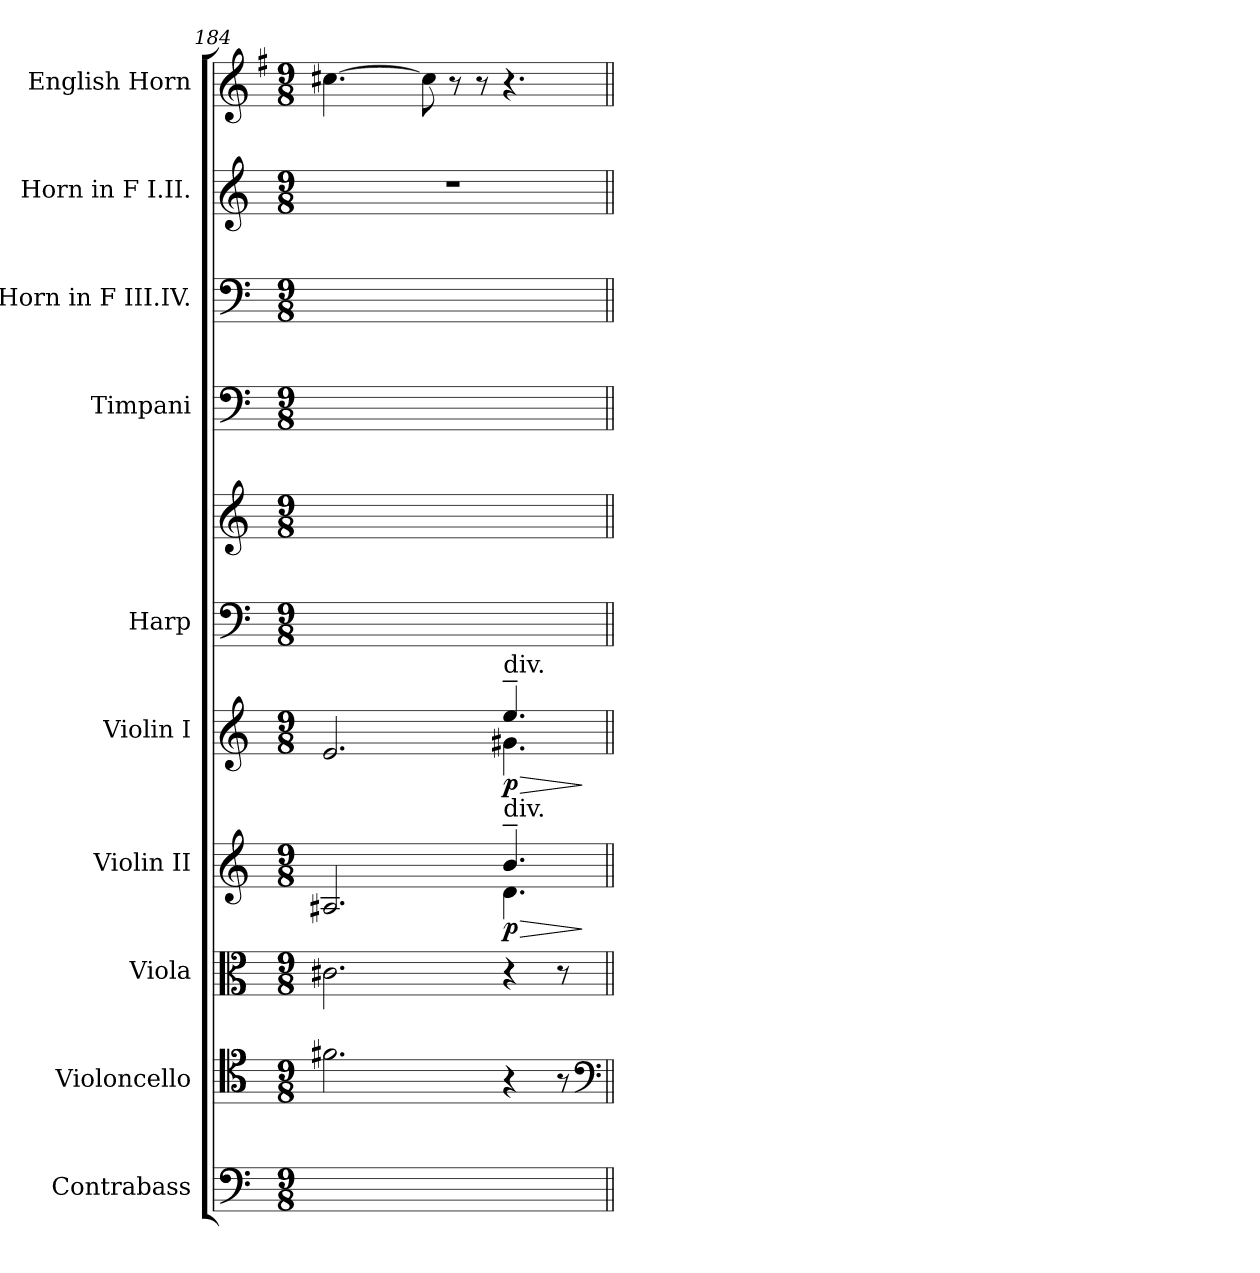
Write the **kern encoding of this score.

**kern	**kern	**kern	**kern	**dynam	**kern	**dynam	**kern	**kern	**kern	**kern	**kern	**kern
*part10	*part9	*part8	*part7	*part7	*part6	*part6	*part5	*part5	*part4	*part3	*part2	*part1
*staff11	*staff10	*staff9	*staff8	*staff8	*staff7	*staff7	*staff6	*staff5	*staff4	*staff3	*staff2	*staff1
*I"Contrabass	*I"Violoncello	*I"Viola	*I"Violin II	*	*I"Violin I	*	*I"Harp	*	*I"Timpani	*I"Horn in F III.IV.	*I"Horn in F I.II.	*I"English Horn
*I'Cb.	*I'Vc.	*I'Vla.	*I'2.Vln.	*	*I'1.Vln.	*	*I'Hp.	*	*I'Timp.	*I'3.4.Hn.	*I'1.2.Hn.	*I'E.H.
*clefF4	*clefC4	*clefC3	*clefG2	*	*clefG2	*	*clefF4	*clefG2	*clefF4	*clefF4	*clefG2	*clefG2
*ITrd7c12	*	*	*	*	*	*	*	*	*	*ITrd-3c-5	*ITrd4c7	*ITrd4c7
*k[]	*k[]	*k[]	*k[]	*	*k[]	*	*k[]	*k[]	*k[]	*k[b-]	*k[b-]	*k[]
*C:	*C:	*C:	*C:	*	*C:	*	*C:	*C:	*C:	*F:	*F:	*C:
*M9/8	*M9/8	*M9/8	*M9/8	*	*M9/8	*	*M9/8	*M9/8	*M9/8	*M9/8	*M9/8	*M9/8
=184	=184	=184	=184	=184	=184	=184	=184	=184	=184	=184	=184	=184
*	*	*	*^	*	*^	*	*	*	*	*	*	*
2.ryy	2.f#X	2.c#X	2.A#X	2.ryy	.	2.e	2.ryy	.	8ryy	8%9ryy	8ryy	1ryy	8%9r	[4.f#X
.	.	.	.	.	.	.	.	.	8ryy	.	16ryy	.	.	.
.	.	.	.	.	.	.	.	.	.	.	16ryy	.	.	.
.	.	.	.	.	.	.	.	.	8ryy	.	16ryy	.	.	.
.	.	.	.	.	.	.	.	.	.	.	16ryy	.	.	.
.	.	.	.	.	.	.	.	.	8ryy	.	8ryy	.	.	8f#]
.	.	.	.	.	.	.	.	.	8ryy	.	8ryy	.	.	8r
.	.	.	.	.	.	.	.	.	8ryy	.	8ryy	.	.	8r
!	!	!	!	!	!	!LO:TX:a:t=div.	!	!	!	!	!	!	!	!
!	!	!	!LO:TX:a:t=div.	!	!	!	!	!	!	!	!	!	!	!
!	!	!	!	!	!LO:HP:b	!	!	!LO:HP:b	!	!	!	!	!	!
4.ryy	4r	4r	4.b~	4.d	> p	4.ee~	4.g#X	> p	8ryy	.	8ryy	.	.	4.r
.	.	.	.	.	.	.	.	.	8ryy	.	8ryy	.	.	.
.	8r	8r	.	.	.	.	.	.	8ryy	.	8ryy	8ryy	.	.
*	*	*	*v	*v	*	*	*	*	*	*	*	*	*	*
*	*	*	*	*	*v	*v	*	*	*	*	*	*	*
*	*clefF4	*	*	*	*	*	*	*	*	*	*	*
.	.	.	.	]	.	]	.	.	.	.	.	.
=||	=||	=||	=||	=||	=||	=||	=||	=||	=||	=||	=||	=||
*-	*-	*-	*-	*-	*-	*-	*-	*-	*-	*-	*-	*-
